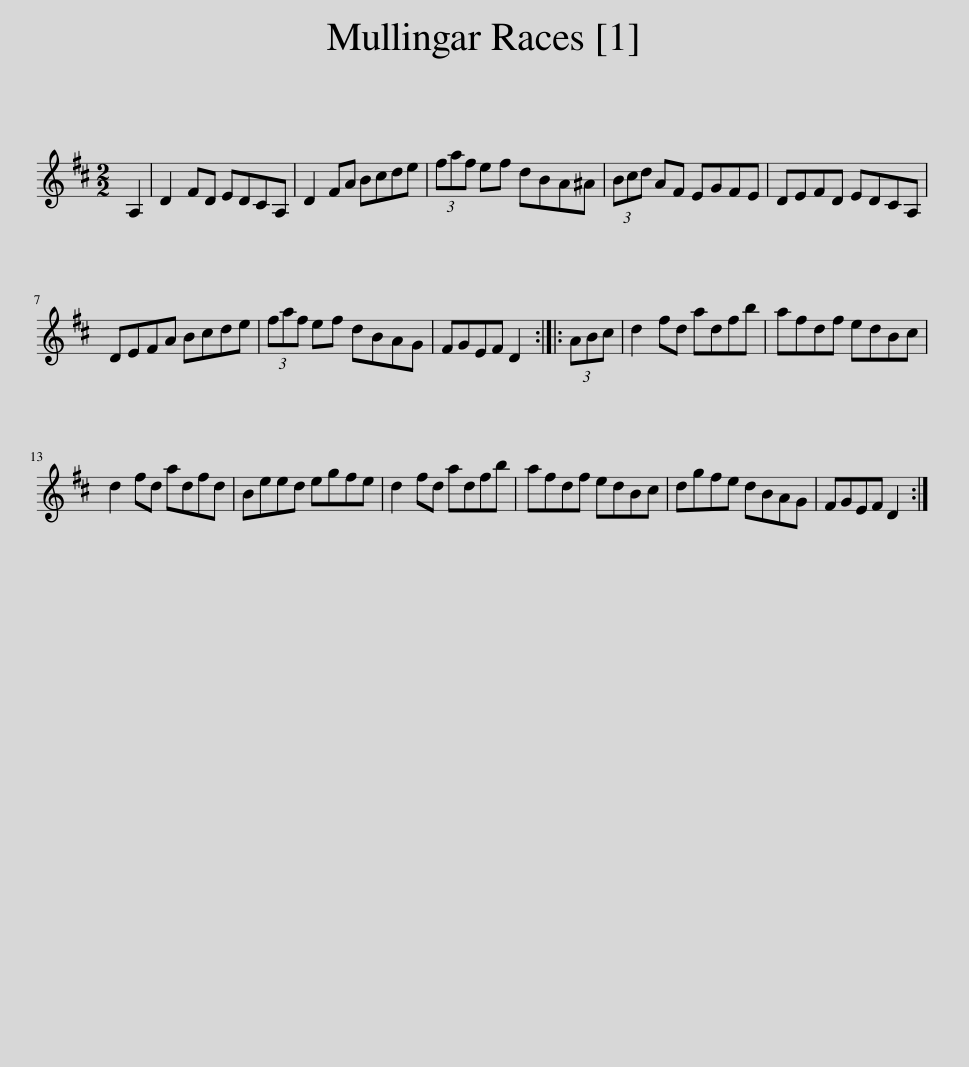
X:1
L:1/8
M:2/2
I:linebreak $
K:D
V:1 treble
V:1
 A,2 | D2 FD EDCA, | D2 FA Bcde | (3faf ef dBA^A | (3Bcd AF EGFE | %5
 DEFD EDCA, |$ DEFA Bcde | (3faf ef dBAG | FGEF D2 :: (3ABc | %10
 d2 fd adfb | afdf edBc |$ d2 fd adfd | Beed egfe | d2 fd adfb | %15
 afdf edBc | dgfe dBAG | FGEF D2 :| %18
